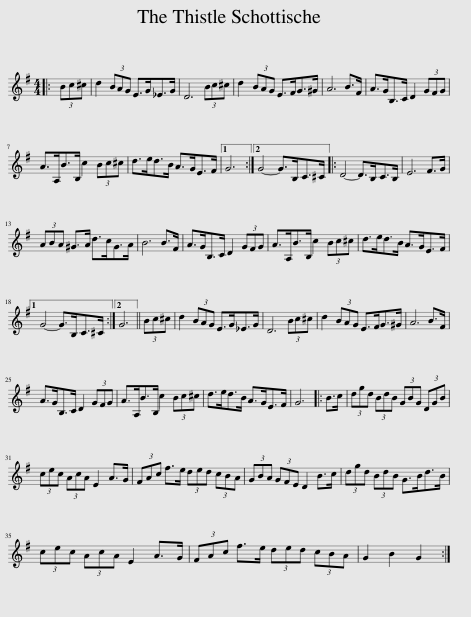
X:1
L:1/8
M:4/4
I:linebreak $
K:G
V:1 treble
V:1
|: (3Bc^c | d2 (3BAG E>G_E>G | D6 (3Bc^c | d2 (3BAG E>FG>^G | A6 B>F | %5
 A>GB,>C D2 (3GFG |$ A>A,B>B, c2 (3Bc^c | d>ed>B A>GE>F |1 G6 :|2 G4- G>B,C>^C |: %10
 D4- D>B,C>B, | E6 F>G |$ (3ABA ^G>A d>cG>A | B6 B>F | A>GB,>C D2 (3GFG | %15
 A>A,B>B, c2 (3Bc^c | d>ed>B A>GE>F |1$ G4- G>B,C>^C :|2 G6 || (3Bc^c | %20
 d2 (3BAG E>G_E>G | D6 (3Bc^c | d2 (3BAG E>FG>^G | A6 B>F |$ A>GB,>C D2 (3GFG | %25
 A>A,B>B, c2 (3Bc^c | d>ed>B A>GE>F | G6 |: B>c | (3dgd (3BdB (3GBG (3DGB |$ %30
 (3cec (3AcA E2 A>G | (3FAc f>e (3ded (3cBA | (3GBA (3GFE D2 B>c | (3dgd (3BdB G>Bd>B |$ (3cec (3AcA E2 A>G | %35
 (3FAc f>e (3ded (3cBA | G2 B2 G2 :| %37
